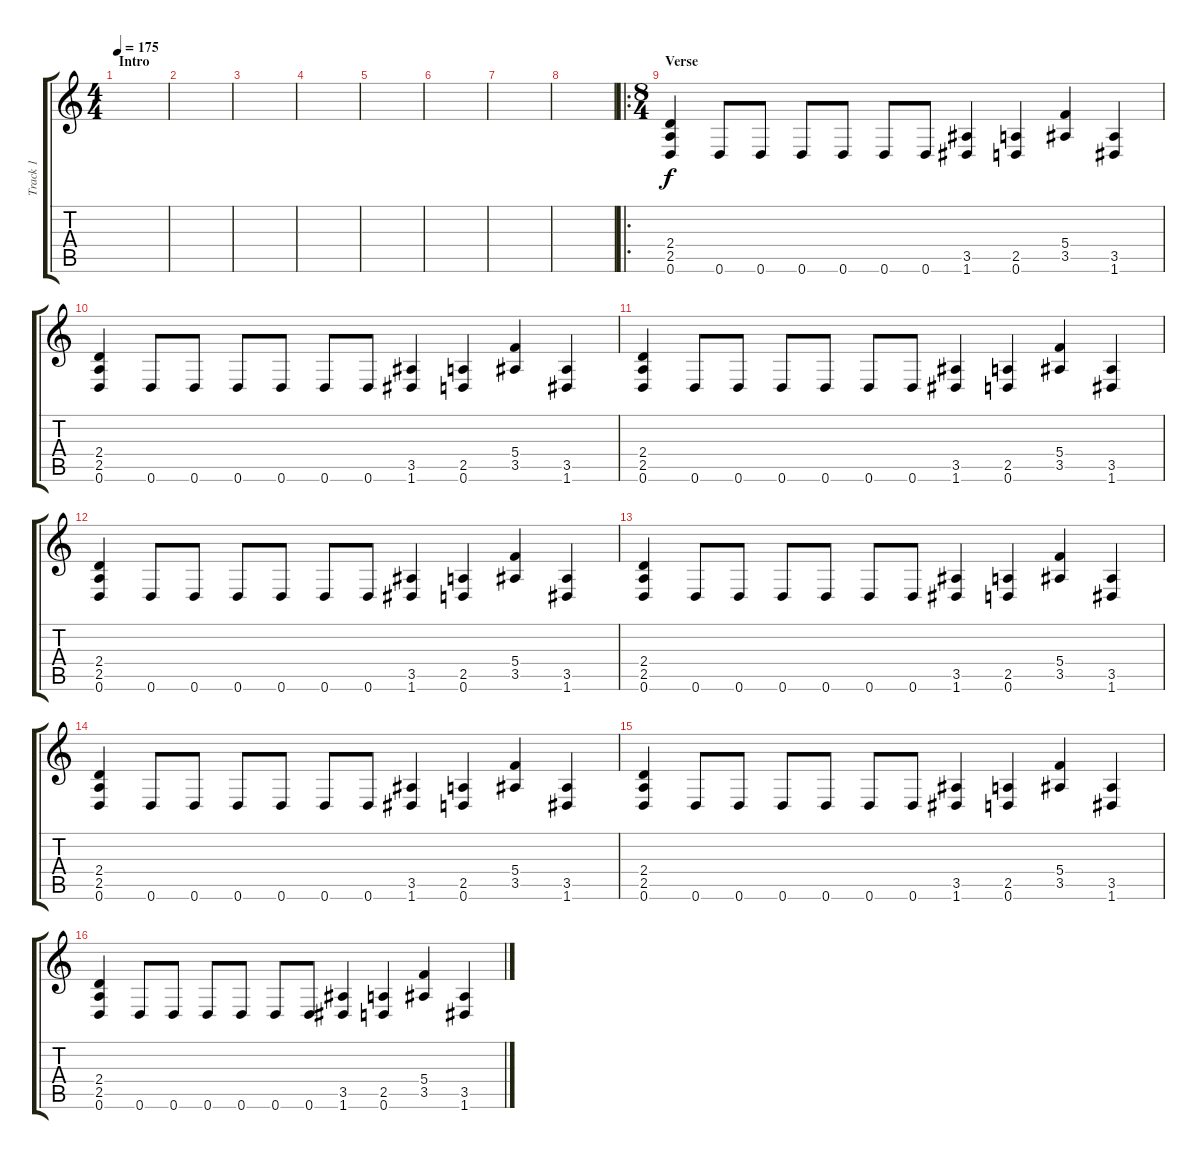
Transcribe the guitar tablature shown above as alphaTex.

\track ("Track 1" "Track 1") {instrument distortionguitar}
\staff {score tabs}
\tuning (D4 A3 F3 C3 G2 D2) {hide}
\ts (4 4)
\section ("" "Intro")
\tempo 175
\clef g2
\ks c
|
|
|
|
|
|
|
|
\ro
\ts (8 4)
\section ("" "Verse")
(2.4 2.5 0.6).4 0.6.8 0.6.8 0.6.8 0.6.8 0.6.8 0.6.8 (3.5 1.6).4 (2.5 0.6).4 (5.4 3.5).4 (3.5 1.6).4 |
(2.4 2.5 0.6).4 0.6.8 0.6.8 0.6.8 0.6.8 0.6.8 0.6.8 (3.5 1.6).4 (2.5 0.6).4 (5.4 3.5).4 (3.5 1.6).4 |
(2.4 2.5 0.6).4 0.6.8 0.6.8 0.6.8 0.6.8 0.6.8 0.6.8 (3.5 1.6).4 (2.5 0.6).4 (5.4 3.5).4 (3.5 1.6).4 |
(2.4 2.5 0.6).4 0.6.8 0.6.8 0.6.8 0.6.8 0.6.8 0.6.8 (3.5 1.6).4 (2.5 0.6).4 (5.4 3.5).4 (3.5 1.6).4 |
(2.4 2.5 0.6).4 0.6.8 0.6.8 0.6.8 0.6.8 0.6.8 0.6.8 (3.5 1.6).4 (2.5 0.6).4 (5.4 3.5).4 (3.5 1.6).4 |
(2.4 2.5 0.6).4 0.6.8 0.6.8 0.6.8 0.6.8 0.6.8 0.6.8 (3.5 1.6).4 (2.5 0.6).4 (5.4 3.5).4 (3.5 1.6).4 |
(2.4 2.5 0.6).4 0.6.8 0.6.8 0.6.8 0.6.8 0.6.8 0.6.8 (3.5 1.6).4 (2.5 0.6).4 (5.4 3.5).4 (3.5 1.6).4 |
(2.4 2.5 0.6).4 0.6.8 0.6.8 0.6.8 0.6.8 0.6.8 0.6.8 (3.5 1.6).4 (2.5 0.6).4 (5.4 3.5).4 (3.5 1.6).4
